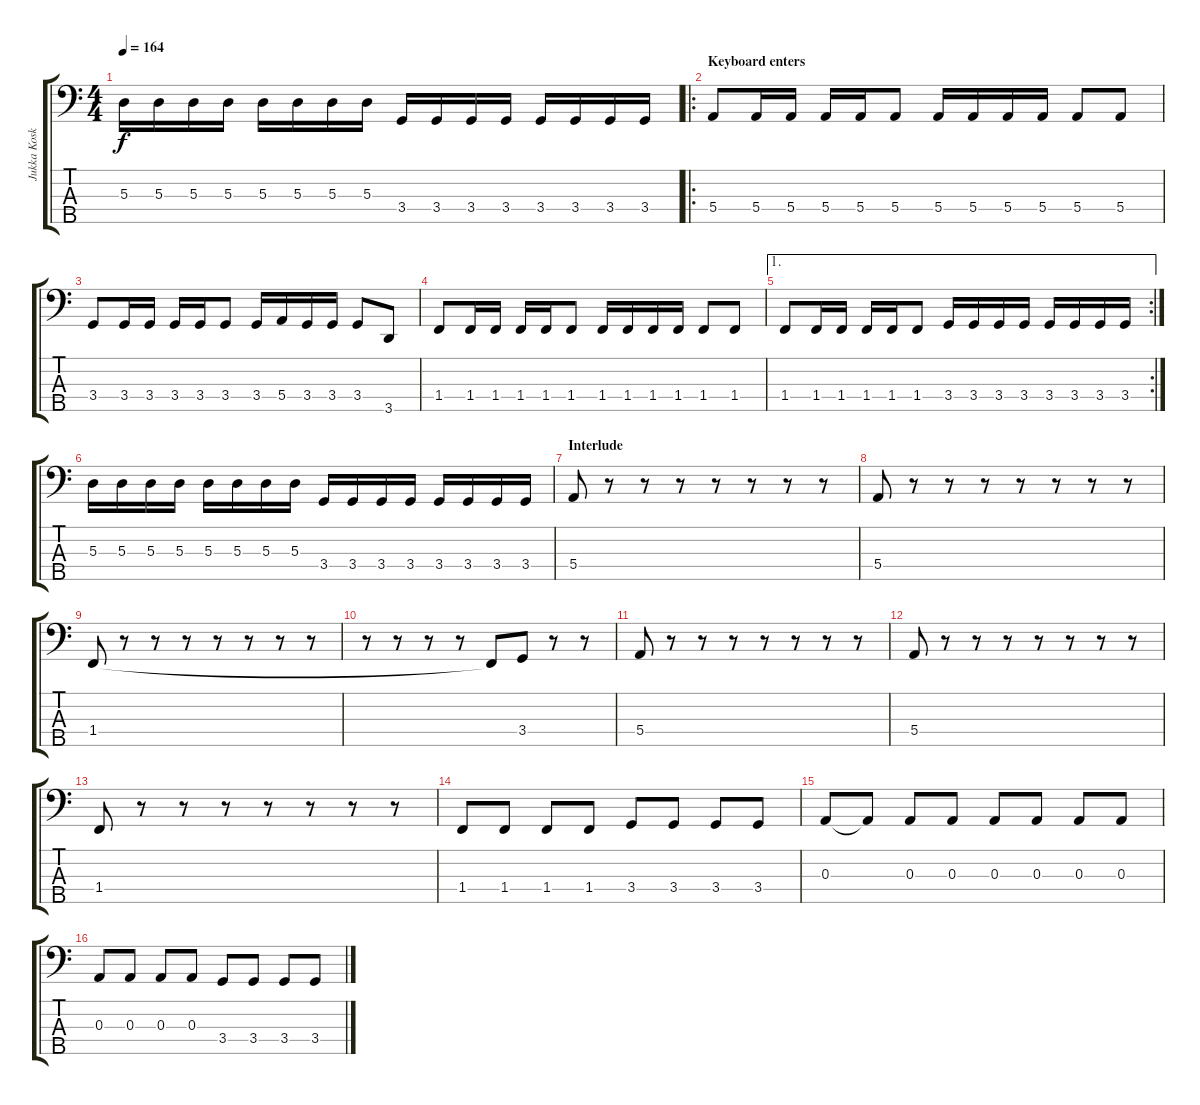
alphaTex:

\track ("Jukka Koskinen - Bass" "Jukka Kosk") {instrument electricbassfinger}
\staff {score tabs}
\tuning (G2 D2 A1 E1 B0) {hide}
\ts (4 4)
\tempo 164
\clef f4
\ks c
5.3.16{dy f} 5.3.16 5.3.16 5.3.16 5.3.16 5.3.16 5.3.16 5.3.16 3.4.16 3.4.16 3.4.16 3.4.16 3.4.16 3.4.16 3.4.16 3.4.16 |
\ro
\section ("" "Keyboard enters")
5.4.8 5.4.16 5.4.16 5.4.16 5.4.16 5.4.8 5.4.16 5.4.16 5.4.16 5.4.16 5.4.8 5.4.8 |
3.4.8 3.4.16 3.4.16 3.4.16 3.4.16 3.4.8 3.4.16 5.4.16 3.4.16 3.4.16 3.4.8 3.5.8 |
1.4.8 1.4.16 1.4.16 1.4.16 1.4.16 1.4.8 1.4.16 1.4.16 1.4.16 1.4.16 1.4.8 1.4.8 |
\ae 1
\rc 2
1.4.8 1.4.16 1.4.16 1.4.16 1.4.16 1.4.8 3.4.16 3.4.16 3.4.16 3.4.16 3.4.16 3.4.16 3.4.16 3.4.16 |
5.3.16 5.3.16 5.3.16 5.3.16 5.3.16 5.3.16 5.3.16 5.3.16 3.4.16 3.4.16 3.4.16 3.4.16 3.4.16 3.4.16 3.4.16 3.4.16 |
\section ("" "Interlude")
5.4.8 r.8 r.8 r.8 r.8 r.8 r.8 r.8 |
5.4.8 r.8 r.8 r.8 r.8 r.8 r.8 r.8 |
1.4.8 r.8 r.8 r.8 r.8 r.8 r.8 r.8 |
r.8 r.8 r.8 r.8 1.4{t}.8 3.4.8 r.8 r.8 |
5.4.8 r.8 r.8 r.8 r.8 r.8 r.8 r.8 |
5.4.8 r.8 r.8 r.8 r.8 r.8 r.8 r.8 |
1.4.8 r.8 r.8 r.8 r.8 r.8 r.8 r.8 |
1.4.8 1.4.8 1.4.8 1.4.8 3.4.8 3.4.8 3.4.8 3.4.8 |
0.3.8 0.3{t}.8 0.3.8 0.3.8 0.3.8 0.3.8 0.3.8 0.3.8 |
0.3.8 0.3.8 0.3.8 0.3.8 3.4.8 3.4.8 3.4.8 3.4.8
